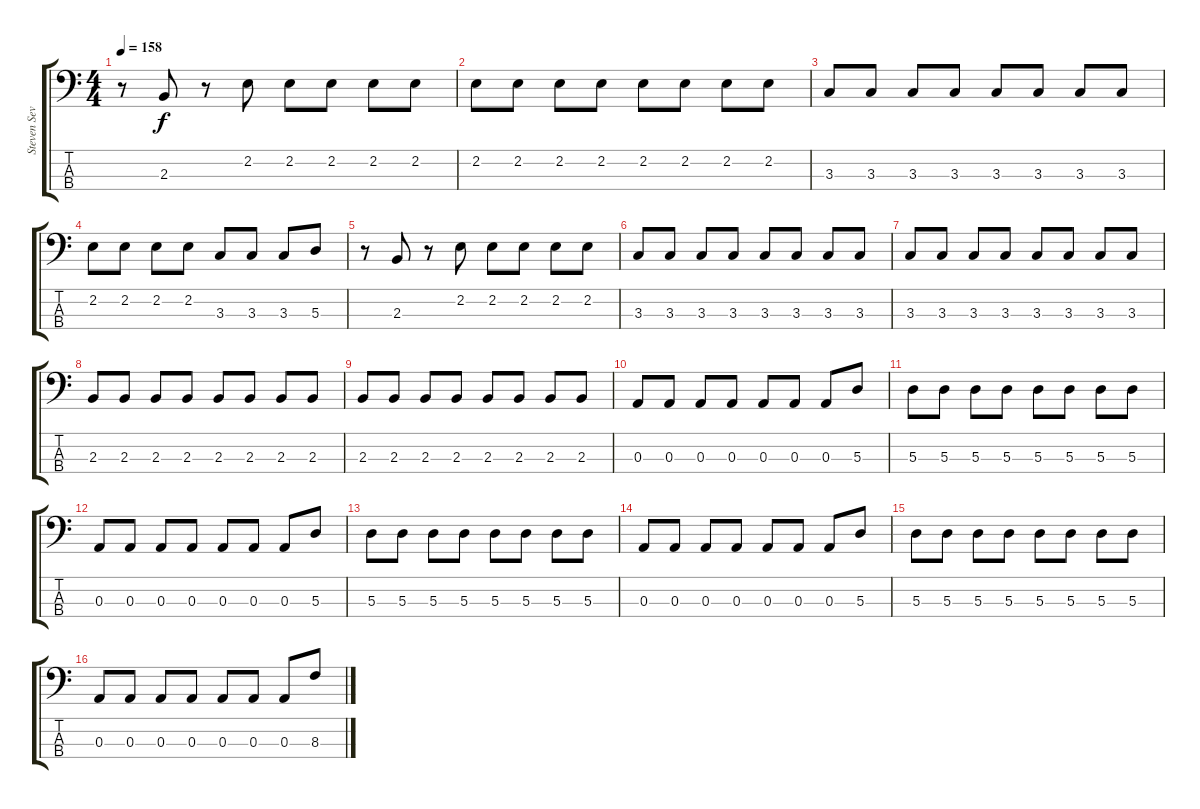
\track ("Steven Severin" "Steven Sev") {instrument electricbassfinger}
\staff {score tabs}
\tuning (G2 D2 A1 E1) {hide}
\ts (4 4)
\tempo 158
\clef f4
\ks c
r.8{dy f} 2.3.8 r.8 2.2.8 2.2.8 2.2.8 2.2.8 2.2.8 |
2.2.8 2.2.8 2.2.8 2.2.8 2.2.8 2.2.8 2.2.8 2.2.8 |
3.3.8 3.3.8 3.3.8 3.3.8 3.3.8 3.3.8 3.3.8 3.3.8 |
2.2.8 2.2.8 2.2.8 2.2.8 3.3.8 3.3.8 3.3.8 5.3.8 |
r.8 2.3.8 r.8 2.2.8 2.2.8 2.2.8 2.2.8 2.2.8 |
3.3.8 3.3.8 3.3.8 3.3.8 3.3.8 3.3.8 3.3.8 3.3.8 |
3.3.8 3.3.8 3.3.8 3.3.8 3.3.8 3.3.8 3.3.8 3.3.8 |
2.3.8 2.3.8 2.3.8 2.3.8 2.3.8 2.3.8 2.3.8 2.3.8 |
2.3.8 2.3.8 2.3.8 2.3.8 2.3.8 2.3.8 2.3.8 2.3.8 |
0.3.8 0.3.8 0.3.8 0.3.8 0.3.8 0.3.8 0.3.8 5.3.8 |
5.3.8 5.3.8 5.3.8 5.3.8 5.3.8 5.3.8 5.3.8 5.3.8 |
0.3.8 0.3.8 0.3.8 0.3.8 0.3.8 0.3.8 0.3.8 5.3.8 |
5.3.8 5.3.8 5.3.8 5.3.8 5.3.8 5.3.8 5.3.8 5.3.8 |
0.3.8 0.3.8 0.3.8 0.3.8 0.3.8 0.3.8 0.3.8 5.3.8 |
5.3.8 5.3.8 5.3.8 5.3.8 5.3.8 5.3.8 5.3.8 5.3.8 |
0.3.8 0.3.8 0.3.8 0.3.8 0.3.8 0.3.8 0.3.8 8.3.8
